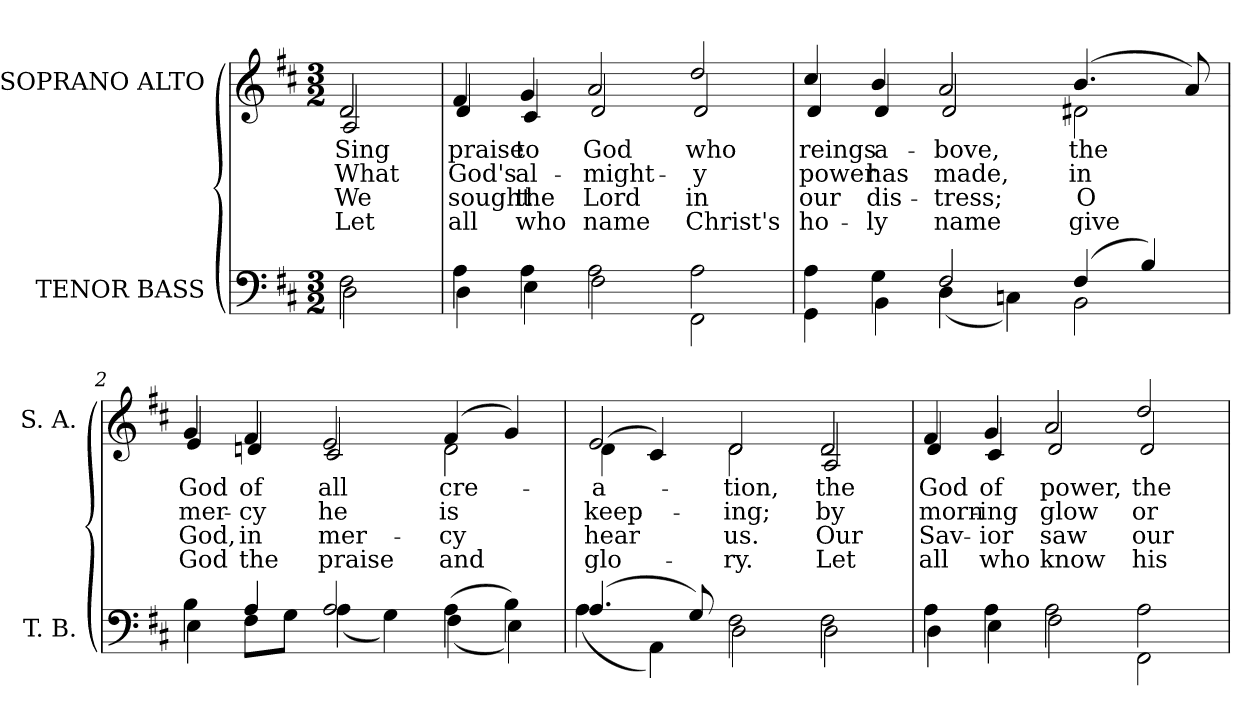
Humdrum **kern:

**kern	**kern	**text	**text	**text	**text
*part2	*part1	*part1	*part1	*part1	*part1
*staff2	*staff1	*staff1	*staff1	*staff1	*staff1
*I"TENOR BASS	*I"SOPRANO ALTO	*	*	*	*
*I'T. B.	*I'S. A.	*	*	*	*
!!LO:PB:g=z
*clefF4	*clefG2	*	*	*	*
*k[f#c#]	*k[f#c#]	*	*	*	*
*D:	*D:	*	*	*	*
*M3/2	*M3/2	*	*	*	*
=	=	=	=	=	=
*^	*	*	*	*	*
!	!	!LO:TX:b:cj:t=1	!	!	!	!
!	!	!LO:TX:b:cj:t=2	!	!	!	!
!	!	!LO:TX:b:cj:t=3	!	!	!	!
!	!	!LO:TX:b:cj:t=4	!	!	!	!
!	!	!	!LO:LY:b:color=#000000	!LO:LY:b:color=#000000	!LO:LY:b:color=#000000	!LO:LY:b:color=#000000
*	*	*^	*	*	*	*
2F#i\	2Di\	2di/	2Ai/	Sing	What	We	Let
=	=	=	=	=	=	=	=
!	!	!	!	!LO:LY:b:color=#000000	!LO:LY:b:color=#000000	!LO:LY:b:color=#000000	!LO:LY:b:color=#000000
4Ai\	4Di\	4f#i/	4di/	praise	God's	sought	all
!	!	!	!	!LO:LY:b:color=#000000	!LO:LY:b:color=#000000	!LO:LY:b:color=#000000	!LO:LY:b:color=#000000
4Ai\	4Ei\	4gi/	4c#i/	to	al-	the	who
!	!	!	!	!LO:LY:b:color=#000000	!LO:LY:b:color=#000000	!LO:LY:b:color=#000000	!LO:LY:b:color=#000000
2Ai\	2F#i\	2ai/	2di/	God	-might-	Lord	name
!	!	!	!	!LO:LY:b:color=#000000	!LO:LY:b:color=#000000	!LO:LY:b:color=#000000	!LO:LY:b:color=#000000
2Ai\	2FF#i\	2ddi/	2di/	who	-y	in	Christ's
=1	=1	=1	=1	=1	=1	=1	=1
!	!	!	!	!LO:LY:b:color=#000000	!LO:LY:b:color=#000000	!LO:LY:b:color=#000000	!LO:LY:b:color=#000000
4Ai\	4GGi\	4cc#i/	4di/	reings	power	our	ho-
!	!	!	!	!LO:LY:b:color=#000000	!LO:LY:b:color=#000000	!LO:LY:b:color=#000000	!LO:LY:b:color=#000000
4Gi\	4BBi\	4bi/	4di/	a-	has	dis-	-ly
!	!	!	!	!LO:LY:b:color=#000000	!LO:LY:b:color=#000000	!LO:LY:b:color=#000000	!LO:LY:b:color=#000000
2F#i/	(4Di\	2ai/	2di/	-bove,	made,	-tress;	name
.	4Cni\)	.	.	.	.	.	.
!	!	!	!	!LO:LY:b:color=#000000	!LO:LY:b:color=#000000	!LO:LY:b:color=#000000	!LO:LY:b:color=#000000
(4F#i/	2BBi\	(4.bi/	2d#Xi\	the	in	O	give
4Bi/)	.	.	.	.	.	.	.
.	.	8ai/)	.	.	.	.	.
=2	=2	=2	=2	=2	=2	=2	=2
!	!	!	!	!LO:LY:b:color=#000000	!LO:LY:b:color=#000000	!LO:LY:b:color=#000000	!LO:LY:b:color=#000000
4Bi\	4Ei\	4gi/	4ei/	God	mer-	God,	God
!	!	!	!	!LO:LY:b:color=#000000	!LO:LY:b:color=#000000	!LO:LY:b:color=#000000	!LO:LY:b:color=#000000
4Ai/	8F#i\L	4f#i/	4dni/	of	-cy	in	the
.	8Gi\J	.	.	.	.	.	.
!	!	!	!	!LO:LY:b:color=#000000	!LO:LY:b:color=#000000	!LO:LY:b:color=#000000	!LO:LY:b:color=#000000
2Ai/	(4Ai\	2ei/	2c#i/	all	he	mer-	praise
.	4Gi\)	.	.	.	.	.	.
!	!	!	!	!LO:LY:b:color=#000000	!LO:LY:b:color=#000000	!LO:LY:b:color=#000000	!LO:LY:b:color=#000000
(4Ai\	(4F#i\	(4f#i/	2di\	cre-	is	-cy	and
4Bi\)	4Ei\)	4gi/)	.	.	.	.	.
!!LO:LB:g=z	!!
=3	=3	=3	=3	=3	=3	=3	=3
!	!	!	!	!LO:LY:b:color=#000000	!LO:LY:b:color=#000000	!LO:LY:b:color=#000000	!LO:LY:b:color=#000000
(4.Ai/	(4Ai\	2ei/	(4di\	-a-	keep-	hear	glo-
.	4AAi\)	.	4c#i/)	.	.	.	.
8Gi/)	.	.	.	.	.	.	.
!	!	!	!	!LO:LY:b:color=#000000	!LO:LY:b:color=#000000	!LO:LY:b:color=#000000	!LO:LY:b:color=#000000
2F#i\	2Di\	2di/	2di\	-tion,	-ing;	us.	-ry.
!	!	!	!	!LO:LY:b:color=#000000	!LO:LY:b:color=#000000	!LO:LY:b:color=#000000	!LO:LY:b:color=#000000
2F#i\	2Di\	2di/	2Ai/	the	by	Our	Let
=4	=4	=4	=4	=4	=4	=4	=4
!	!	!	!	!LO:LY:b:color=#000000	!LO:LY:b:color=#000000	!LO:LY:b:color=#000000	!LO:LY:b:color=#000000
4Ai\	4Di\	4f#i/	4di/	God	morn-	Sav-	all
!	!	!	!	!LO:LY:b:color=#000000	!LO:LY:b:color=#000000	!LO:LY:b:color=#000000	!LO:LY:b:color=#000000
4Ai\	4Ei\	4gi/	4c#i/	of	-ing	-ior	who
!	!	!	!	!LO:LY:b:color=#000000	!LO:LY:b:color=#000000	!LO:LY:b:color=#000000	!LO:LY:b:color=#000000
2Ai\	2F#i\	2ai/	2di/	power,	glow	saw	know
!	!	!	!	!LO:LY:b:color=#000000	!LO:LY:b:color=#000000	!LO:LY:b:color=#000000	!LO:LY:b:color=#000000
2Ai\	2FF#i\	2ddi/	2di/	the	or	our	his
*v	*v	*	*	*	*	*	*
*	*v	*v	*	*	*	*
=	=	=	=	=	=
*-	*-	*-	*-	*-	*-
